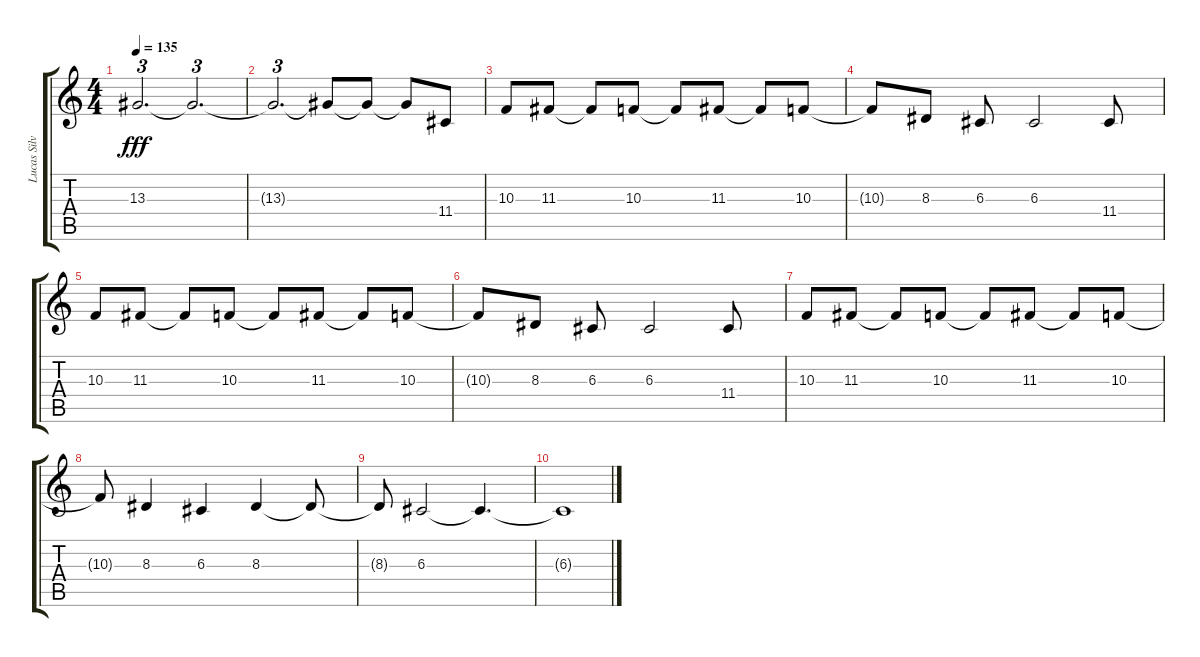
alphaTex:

\track ("Lucas Silveira I" "Lucas Silv") {instrument voiceoohs}
\staff {score tabs}
\tuning (E4 B3 G3 D3 A2 E2) {hide}
\ts (4 4)
\tempo 135
\clef g2
\ks c
13.3{t}.2{d tu (3 2) dy fff} 13.3{t}.2{d tu (3 2)} |
13.3{t}.2{d tu (3 2)} 13.3{t}.8 13.3{t}.8 13.3{t}.8 11.4.8 |
10.3.8 11.3.8 11.3{t}.8 10.3.8 10.3{t}.8 11.3.8 11.3{t}.8 10.3.8 |
10.3{t}.8 8.3.8 6.3.8 6.3.2 11.4.8 |
10.3.8 11.3.8 11.3{t}.8 10.3.8 10.3{t}.8 11.3.8 11.3{t}.8 10.3.8 |
10.3{t}.8 8.3.8 6.3.8 6.3.2 11.4.8 |
10.3.8 11.3.8 11.3{t}.8 10.3.8 10.3{t}.8 11.3.8 11.3{t}.8 10.3.8 |
10.3{t}.8 8.3.4 6.3.4 8.3.4 8.3{t}.8 |
8.3{t}.8{volume 0} 6.3.2 6.3{t}.4{d} |
6.3{t}.1
